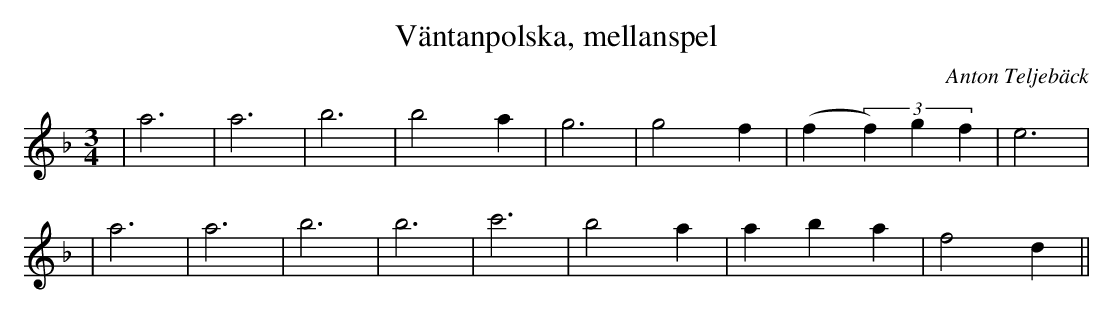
X:1
T:Väntanpolska, mellanspel
C:Anton Teljebäck
M:3/4
L:1/4
K:Dm
| a3 | a3 | b3 | b2a | g3 | g2f | (f(3f)gf | e3 |
| a3 | a3 | b3 | b3 | c'3 | b2a | aba | f2d ||
